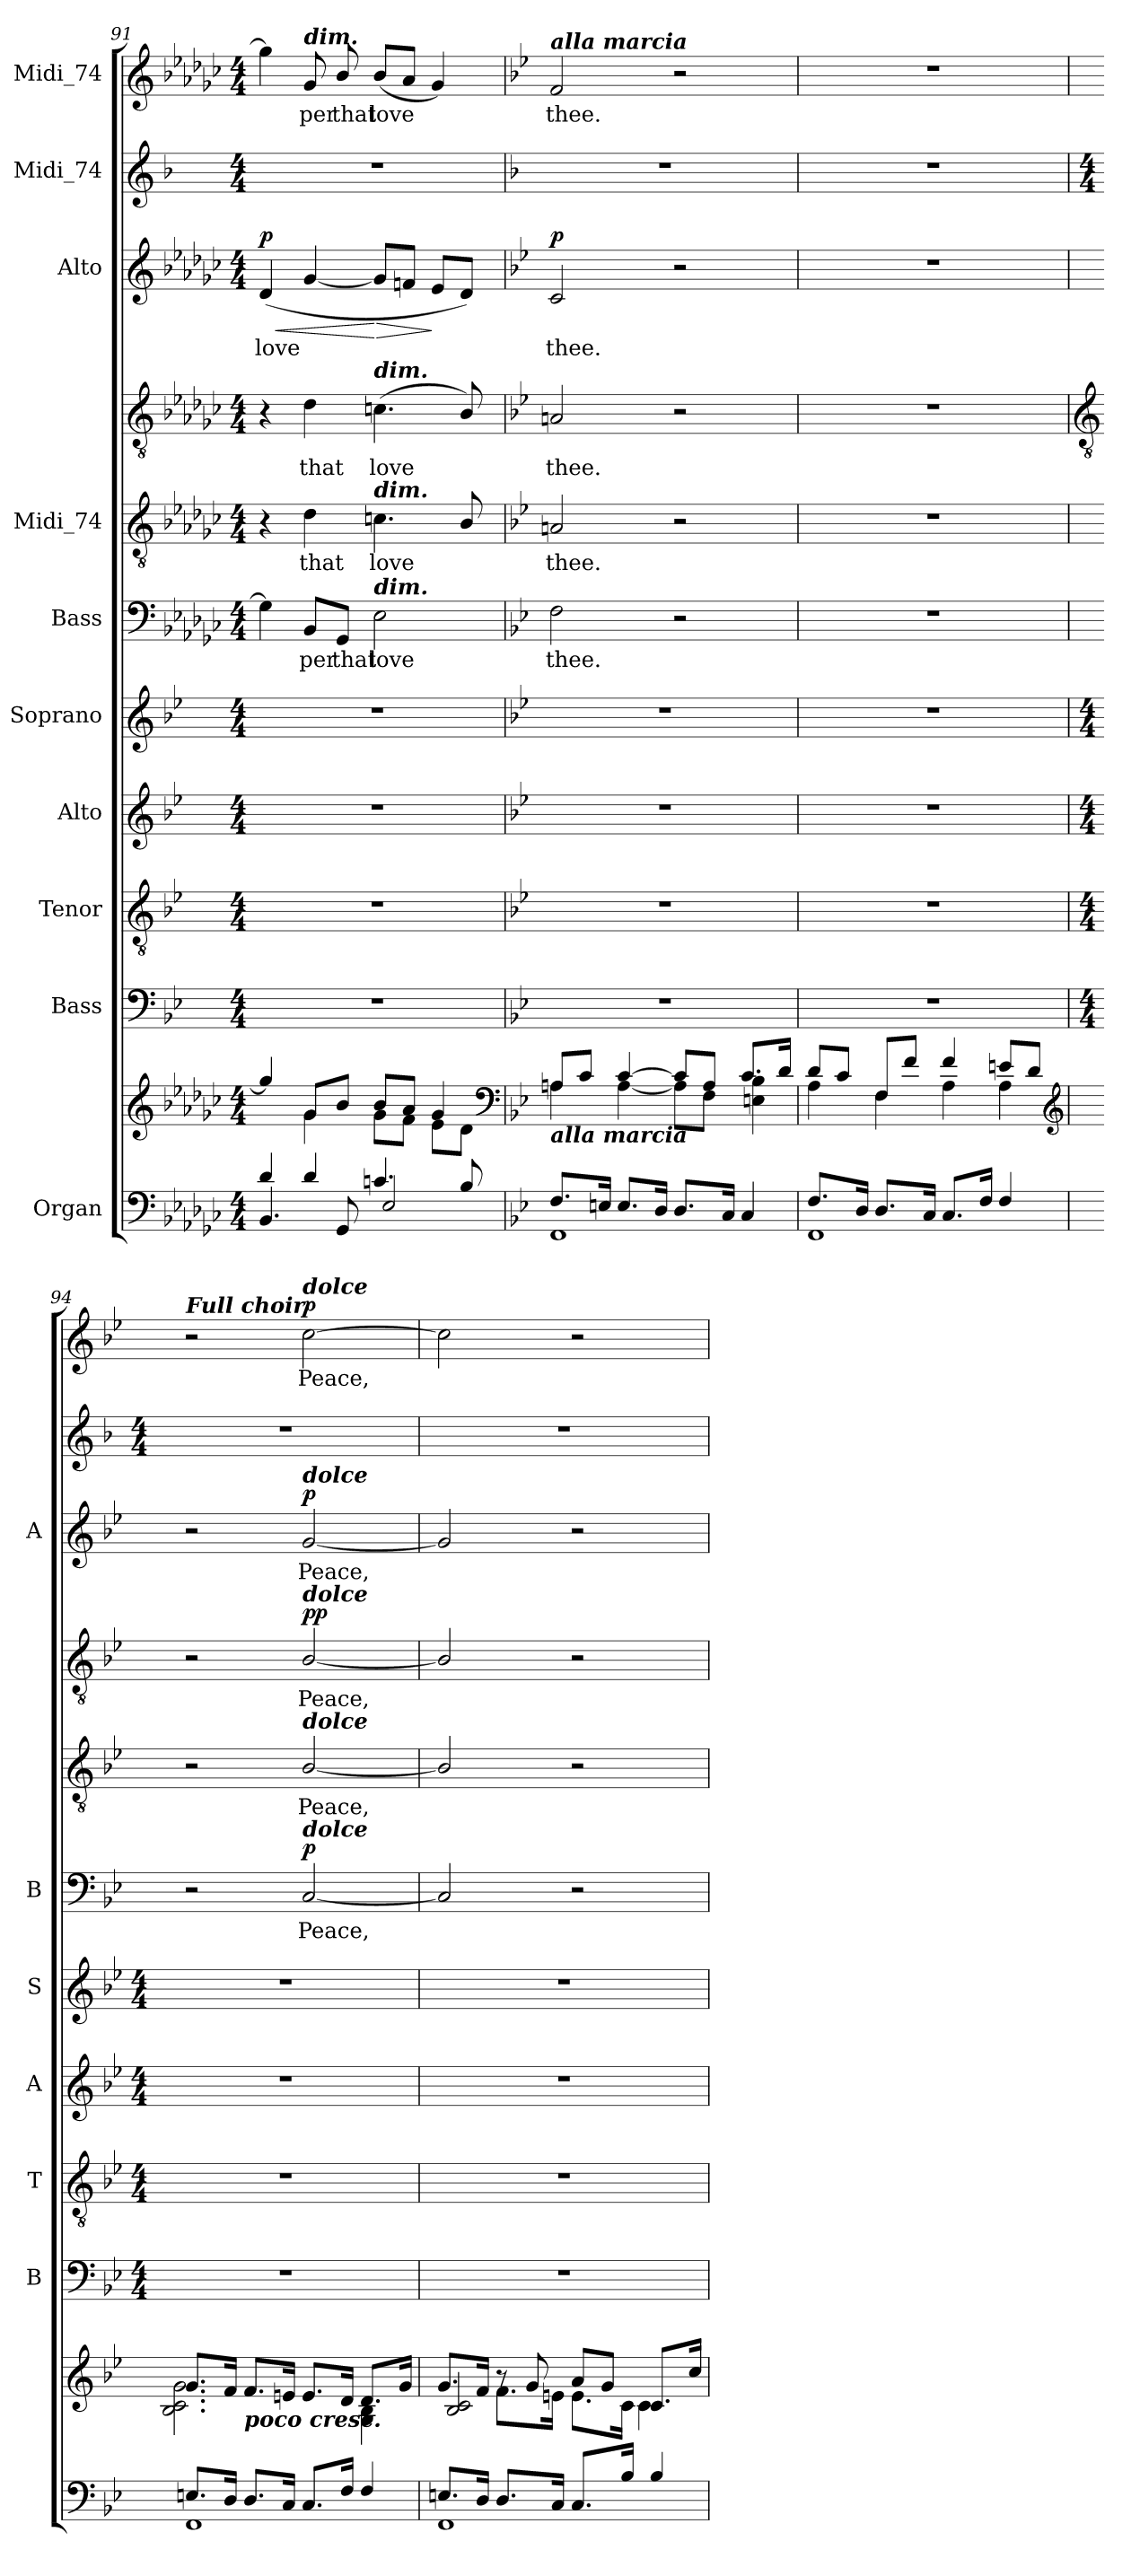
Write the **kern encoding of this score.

**kern	**kern	**kern	**kern	**kern	**kern	**kern	**text	**dynam	**kern	**text	**kern	**text	**dynam	**kern	**text	**dynam	**kern	**kern	**text	**dynam
*part10	*part10	*part9	*part8	*part7	*part6	*part5	*part5	*part5	*part4	*part4	*part4	*part4	*part4	*part3	*part3	*part3	*part2	*part1	*part1	*part1
*staff12	*staff11	*staff10	*staff9	*staff8	*staff7	*staff6	*staff6	*staff6	*staff5	*staff5	*staff4	*staff4	*staff4/5	*staff3	*staff3	*staff3	*staff2	*staff1	*staff1	*staff1
*I"Organ	*	*I"Bass	*I"Tenor	*I"Alto	*I"Soprano	*I"Bass	*	*	*I"Midi_74	*	*	*	*	*I"Alto	*	*	*I"Midi_74	*I"Midi_74	*	*
*	*	*I'B	*I'T	*I'A	*I'S	*I'B	*	*	*	*	*	*	*	*I'A	*	*	*	*	*	*
*clefF4	*clefG2	*clefF4	*clefGv2	*clefG2	*clefG2	*clefF4	*	*	*clefGv2	*	*clefGv2	*	*	*clefG2	*	*	*clefG2	*clefG2	*	*
*k[b-e-a-d-g-c-]	*k[b-e-a-d-g-c-]	*k[b-e-]	*k[b-e-]	*k[b-e-]	*k[b-e-]	*k[b-e-a-d-g-c-]	*	*	*k[b-e-a-d-g-c-]	*	*k[b-e-a-d-g-c-]	*	*	*k[b-e-a-d-g-c-]	*	*	*k[b-]	*k[b-e-a-d-g-c-]	*	*
*G-:	*G-:	*B-:	*B-:	*B-:	*B-:	*G-:	*	*	*G-:	*	*G-:	*	*	*G-:	*	*	*F:	*G-:	*	*
*M4/4	*M4/4	*M4/4	*M4/4	*M4/4	*M4/4	*M4/4	*	*	*M4/4	*	*M4/4	*	*	*M4/4	*	*	*M4/4	*M4/4	*	*
=91	=91	=91	=91	=91	=91	=91	=91	=91	=91	=91	=91	=91	=91	=91	=91	=91	=91	=91	=91	=91
*^	*^	*	*	*	*	*	*	*	*	*	*	*	*	*	*	*	*	*	*	*
*	*^	*	*	*	*	*	*	*	*	*	*	*	*	*	*	*	*	*	*	*	*	*
!	!	!	!	!	!	!	!	!	!	!	!	!	!	!	!	!	!	!LO:LY:b	!LO:HP:b	!	!	!	!
!	!	!	!	!	!	!	!	!	!	!	!	!	!	!	!	!	!	!	!LO:DY:n=1:b	!	!	!	!
4d-/	1ryy	4.BB-	4gg-/]	4ryy	1r	1r	1r	1r	4G-]	.	.	4r	.	4r	.	.	(<4d-	love	< p	1r	4gg-]	.	.
!	!	!	!	!	!	!	!	!	!	!	!	!	!	!	!	!	!	!	!	!	!LO:TX:a:Bi:t=dim.	!	!
!	!	!	!	!	!	!	!	!	!	!LO:LY:b	!	!	!LO:LY:b	!	!LO:LY:b	!	!	!	!	!	!	!LO:LY:b	!
4d-/	.	.	8g-/L	4g-\	.	.	.	.	8BB-/L	per	.	4d-	that	4d-	that	.	[4g-	.	.	.	8g-	per	.
!	!	!	!	!	!	!	!	!	!	!LO:LY:b	!	!	!	!	!	!	!	!	!	!	!	!LO:LY:b	!
.	.	8GG-	8b-/J	.	.	.	.	.	8GG-/J	that	.	.	.	.	.	.	.	.	.	.	8b-/	that	.
!	!	!	!	!	!	!	!	!	!	!	!	!	!	!LO:TX:a:Bi:t=dim.	!	!	!	!	!	!	!	!	!
!	!	!	!	!	!	!	!	!	!	!	!	!LO:TX:a:Bi:t=dim.	!	!	!	!	!	!	!	!	!	!	!
!	!	!	!	!	!	!	!	!	!LO:TX:a:Bi:t=dim.	!	!	!	!	!	!	!	!	!	!	!	!	!	!
!	!	!	!	!	!	!	!	!	!	!LO:LY:b	!	!	!LO:LY:b	!	!LO:LY:b	!	!	!	!LO:HP:n=1:b	!	!	!LO:LY:b	!
4.cn/	.	2E-	8b-/L	8g-\L	.	.	.	.	2E-	love	.	4.cn	love	(<4.cn	love	.	8g-L]	.	[ >	.	(<8b-/L	love	.
.	.	.	8a-/J	8f\J	.	.	.	.	.	.	.	.	.	.	.	.	8fnJ	.	.	.	8a-J	.	.
.	.	.	4g-/	8e-\L	.	.	.	.	.	.	.	.	.	.	.	.	8e-L	.	]	.	4g-)	.	.
8B-/	.	.	.	8d-\J	.	.	.	.	.	.	.	8B-/	.	8B-/)	.	.	8d-J)	.	.	.	.	.	.
*v	*v	*v	*	*	*	*	*	*	*	*	*	*	*	*	*	*	*	*	*	*	*	*	*
*	*clefF4	*	*	*	*	*	*	*	*	*	*	*	*	*	*	*	*	*	*	*	*
=92	=92	=92	=92	=92	=92	=92	=92	=92	=92	=92	=92	=92	=92	=92	=92	=92	=92	=92	=92	=92	=92
*k[b-e-]	*k[b-e-]	*	*	*	*	*	*k[b-e-]	*	*	*k[b-e-]	*	*k[b-e-]	*	*	*k[b-e-]	*	*	*	*k[b-e-]	*	*
*B-:	*B-:	*	*	*	*	*	*B-:	*	*	*B-:	*	*B-:	*	*	*B-:	*	*	*	*B-:	*	*
*^	*	*	*	*	*	*	*	*	*	*	*	*	*	*	*	*	*	*	*	*	*
!	!	!	!	!	!	!	!	!	!	!	!	!	!	!	!	!	!	!	!	!LO:TX:a:Bi:t=alla marcia	!	!
!	!	!LO:TX:b:Bi:t=alla marcia	!	!	!	!	!	!	!	!	!	!	!	!	!	!	!	!	!	!	!	!
!	!	!	!	!	!	!	!	!	!LO:LY:b	!	!	!LO:LY:b	!	!LO:LY:b	!	!	!LO:LY:b	!LO:DY:b	!	!	!LO:LY:b	!
8.F/L	1FF	8An/L	4A\	1r	1r	1r	1r	2F	thee.	.	2An	thee.	2An	thee.	.	2c	thee.	p	1r	2f	thee.	.
.	.	8c/J	.	.	.	.	.	.	.	.	.	.	.	.	.	.	.	.	.	.	.	.
16En/J	.	.	.	.	.	.	.	.	.	.	.	.	.	.	.	.	.	.	.	.	.	.
8.E/L	.	[4c/	[4A\	.	.	.	.	.	.	.	.	.	.	.	.	.	.	.	.	.	.	.
16D/J	.	.	.	.	.	.	.	.	.	.	.	.	.	.	.	.	.	.	.	.	.	.
8.D/L	.	8c/L]	8A\L]	.	.	.	.	2r	.	.	2r	.	2r	.	.	2r	.	.	.	2r	.	.
.	.	8A/J	8F\J	.	.	.	.	.	.	.	.	.	.	.	.	.	.	.	.	.	.	.
16C/J	.	.	.	.	.	.	.	.	.	.	.	.	.	.	.	.	.	.	.	.	.	.
4C/	.	8.c/L	4En\ 4B-\	.	.	.	.	.	.	.	.	.	.	.	.	.	.	.	.	.	.	.
.	.	16d/J	.	.	.	.	.	.	.	.	.	.	.	.	.	.	.	.	.	.	.	.
=93	=93	=93	=93	=93	=93	=93	=93	=93	=93	=93	=93	=93	=93	=93	=93	=93	=93	=93	=93	=93	=93	=93
8.F/L	1FF	8d/L	4A\	1r	1r	1r	1r	1r	.	.	1r	.	1r	.	.	1r	.	.	1r	1r	.	.
.	.	8c/J	.	.	.	.	.	.	.	.	.	.	.	.	.	.	.	.	.	.	.	.
16D/J	.	.	.	.	.	.	.	.	.	.	.	.	.	.	.	.	.	.	.	.	.	.
8.D/L	.	8F/L	4F\	.	.	.	.	.	.	.	.	.	.	.	.	.	.	.	.	.	.	.
.	.	8f/J	.	.	.	.	.	.	.	.	.	.	.	.	.	.	.	.	.	.	.	.
16C/J	.	.	.	.	.	.	.	.	.	.	.	.	.	.	.	.	.	.	.	.	.	.
8.C/L	.	4f/	4A\	.	.	.	.	.	.	.	.	.	.	.	.	.	.	.	.	.	.	.
16F/J	.	.	.	.	.	.	.	.	.	.	.	.	.	.	.	.	.	.	.	.	.	.
4F/	.	8en/L	4A\	.	.	.	.	.	.	.	.	.	.	.	.	.	.	.	.	.	.	.
.	.	8d/J	.	.	.	.	.	.	.	.	.	.	.	.	.	.	.	.	.	.	.	.
*v	*v	*	*	*	*	*	*	*	*	*	*	*	*	*	*	*	*	*	*	*	*	*
*	*clefG2	*	*	*	*	*	*	*	*	*	*	*	*	*	*	*	*	*	*	*	*
!!LO:LB:g=z
=94	=94	=94	=94	=94	=94	=94	=94	=94	=94	=94	=94	=94	=94	=94	=94	=94	=94	=94	=94	=94	=94
*	*	*	*	*	*	*	*	*	*	*	*	*clefGv2	*	*	*	*	*	*	*	*	*
*	*	*	*M4/4	*M4/4	*M4/4	*M4/4	*	*	*	*	*	*	*	*	*	*	*	*M4/4	*	*	*
*^	*	*	*	*	*	*	*	*	*	*	*	*	*	*	*	*	*	*	*	*	*
*	*^	*	*	*	*	*	*	*	*	*	*	*	*	*	*	*	*	*	*	*	*	*
!	!	!	!	!	!	!	!	!	!	!	!	!	!	!	!	!	!	!	!	!	!LO:TX:a:Bi:t=Full choir	!	!
8.En/L	1ryy	1FF	8.g/L	2.B-\ 2.c\ 2.g\	1r	1r	1r	1r	2r	.	.	2r	.	2r	.	.	2r	.	.	1r	2r	.	.
16D/J	.	.	16f/J	.	.	.	.	.	.	.	.	.	.	.	.	.	.	.	.	.	.	.	.
!	!	!	!LO:TX:b:Bi:t=poco cresc.	!	!	!	!	!	!	!	!	!	!	!	!	!	!	!	!	!	!	!	!
8.D/L	.	.	8.f/L	.	.	.	.	.	.	.	.	.	.	.	.	.	.	.	.	.	.	.	.
16C/J	.	.	16en/J	.	.	.	.	.	.	.	.	.	.	.	.	.	.	.	.	.	.	.	.
!	!	!	!	!	!	!	!	!	!	!	!	!	!	!	!	!	!	!	!	!	!LO:TX:a:Bi:t=dolce	!	!
!	!	!	!	!	!	!	!	!	!	!	!	!	!	!	!	!	!LO:TX:a:Bi:t=dolce	!	!	!	!	!	!
!	!	!	!	!	!	!	!	!	!	!	!	!	!	!LO:TX:a:Bi:t=dolce	!	!	!	!	!	!	!	!	!
!	!	!	!	!	!	!	!	!	!	!	!	!LO:TX:a:Bi:t=dolce	!	!	!	!	!	!	!	!	!	!	!
!	!	!	!	!	!	!	!	!	!LO:TX:a:Bi:t=dolce	!	!	!	!	!	!	!	!	!	!	!	!	!	!
!	!	!	!	!	!	!	!	!	!	!LO:LY:b	!LO:DY:b	!	!LO:LY:b	!	!LO:LY:b	!LO:DY:b=2	!	!LO:LY:b	!	!	!	!LO:LY:b	!
!	!	!	!	!	!	!	!	!	!	!	!	!	!	!	!	!LO:DY:n=1:b	!	!	!LO:DY:b	!	!	!	!LO:DY:b
8.C/L	.	.	8.e/L	.	.	.	.	.	[2C	Peace,	p	[2B-/	Peace,	[2B-/	Peace,	p p	[2g	Peace,	p	.	[2cc	Peace,	p
16F/J	.	.	16d/J	.	.	.	.	.	.	.	.	.	.	.	.	.	.	.	.	.	.	.	.
4F/	.	.	8.d/L	4G\ 4B-\	.	.	.	.	.	.	.	.	.	.	.	.	.	.	.	.	.	.	.
.	.	.	16g/J	.	.	.	.	.	.	.	.	.	.	.	.	.	.	.	.	.	.	.	.
=95	=95	=95	=95	=95	=95	=95	=95	=95	=95	=95	=95	=95	=95	=95	=95	=95	=95	=95	=95	=95	=95	=95	=95
*	*	*	*	*^	*	*	*	*	*	*	*	*	*	*	*	*	*	*	*	*	*	*	*
8.En/L	2ryy	1FF	8.g/L	4ryy	2B- 2c	1r	1r	1r	1r	2C]	.	.	2B-/]	.	2B-/]	.	.	2g]	.	.	1r	2cc]	.	.
16D/J	.	.	16f/J	.	.	.	.	.	.	.	.	.	.	.	.	.	.	.	.	.	.	.	.	.
8.D/L	.	.	8r	8.f\L	.	.	.	.	.	.	.	.	.	.	.	.	.	.	.	.	.	.	.	.
.	.	.	8g/	.	.	.	.	.	.	.	.	.	.	.	.	.	.	.	.	.	.	.	.	.
16C/J	.	.	.	16en\J	.	.	.	.	.	.	.	.	.	.	.	.	.	.	.	.	.	.	.	.
8.C/L	2ryy	.	8a/L	8.e\L	2ryy	.	.	.	.	2r	.	.	2r	.	2r	.	.	2r	.	.	.	2r	.	.
.	.	.	8g/J	.	.	.	.	.	.	.	.	.	.	.	.	.	.	.	.	.	.	.	.	.
16B-/J	.	.	.	16c\J	.	.	.	.	.	.	.	.	.	.	.	.	.	.	.	.	.	.	.	.
4B-/	.	.	8.c/L	4c\	.	.	.	.	.	.	.	.	.	.	.	.	.	.	.	.	.	.	.	.
.	.	.	16cc/J	.	.	.	.	.	.	.	.	.	.	.	.	.	.	.	.	.	.	.	.	.
*v	*v	*v	*	*	*	*	*	*	*	*	*	*	*	*	*	*	*	*	*	*	*	*	*	*
*	*v	*v	*v	*	*	*	*	*	*	*	*	*	*	*	*	*	*	*	*	*	*	*
=	=	=	=	=	=	=	=	=	=	=	=	=	=	=	=	=	=	=	=	=
*-	*-	*-	*-	*-	*-	*-	*-	*-	*-	*-	*-	*-	*-	*-	*-	*-	*-	*-	*-	*-
